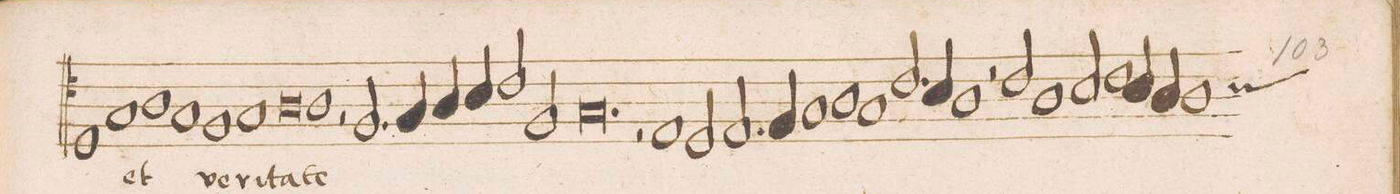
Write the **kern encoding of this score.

**kern	**text
*I"TENOR	*
*clefC4	*
*k[]	*
*met(C|)	*
*M2/1	*
1D	.
1G	et
=26	=26
1A	.
1G	.
=27	=27
1F	ve-
1G	-ri-
=28	=28
0A	-ta-
=29	=29
1A	-te
2r	.
2.F/	.
=30	=30
4G/	.
4A/	.
4B/	.
2c/	.
2F/	.
=31	=31
0.G	.
=32	=32
2r	.
1E	.
=33	=33
2D/	.
2.E/	.
4F/	.
=34	=34
1G	.
1A	.
=35	=35
1G	.
2.c/	.
4B/	.
=36	=36
1A	.
2r	.
2c/	.
=37	=37
1A	.
2B/	.
1c	.
=38	=38
4B/	.
4A/	.
*custos:B	*
1A	.
=39	=39
*-	*-
